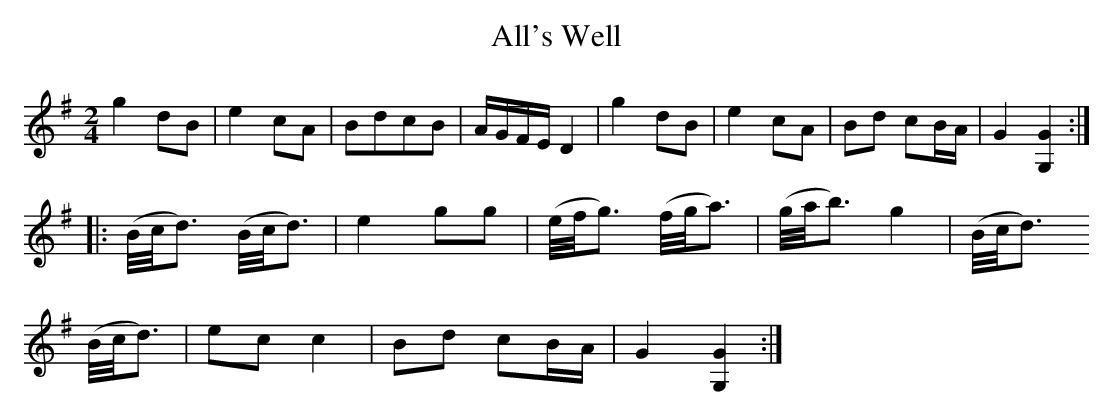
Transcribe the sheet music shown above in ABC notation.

X:1
T:All's Well
M:2/4
L:1/8
K:G
g2 dB | e2 cA | BdcB | A/G/F/E/ D2 | g2 dB | e2 cA | Bd cB/A/ | G2 [G,2G2] :|
|: (B/4c/<d) (B/4c/<d) | e2 gg | (e/4f/<g) (f/4g/<a) | (g/4a/<b) g2 | (B/4c/<d)
(B/4c/<d) | ec c2 | Bd cB/A/ | G2 [G,2G2] :|
